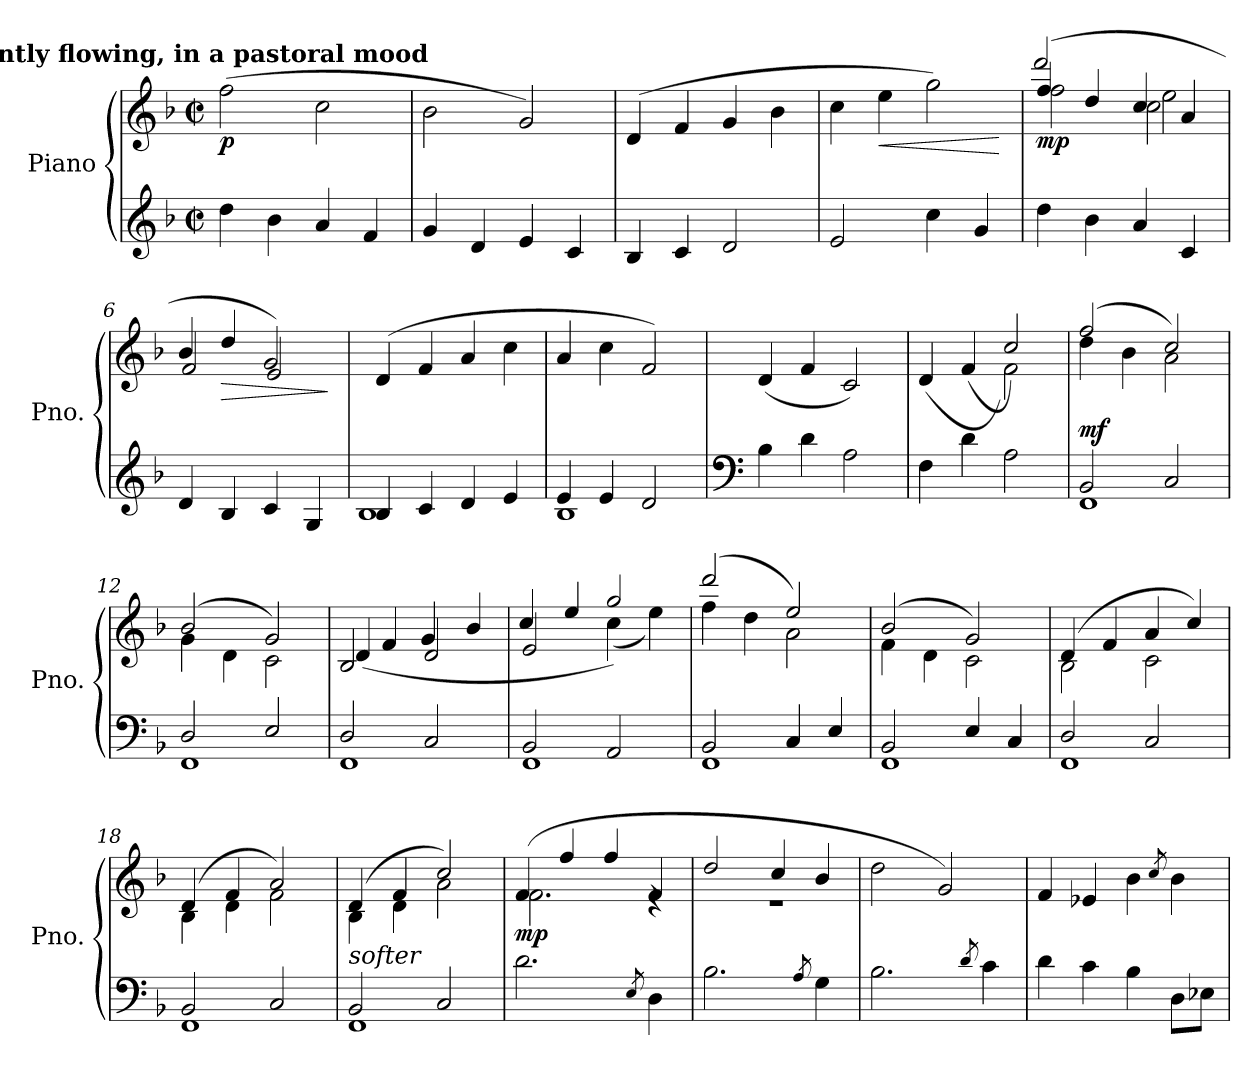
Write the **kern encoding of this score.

**kern	**kern	**dynam
*part1	*part1	*part1
*staff2	*staff1	*staff1/2
*I"Piano	*	*
*I'Pno.	*	*
*clefG2	*clefG2	*
*k[b-]	*k[b-]	*
*M2/2	*M2/2	*
*met(c|)	*met(c|)	*
*MM104	*MM104	*
!!LO:REH:place=s1:a:enc=none:fs=8:t=Gently flowing, in a pastoral mood
=1	=1	=1
!	!	!LO:DY:b
4dd\	(2ff\	p
4b-\	.	.
4a/	2cc\	.
4f/	.	.
=2	=2	=2
4g/	2b-\	.
4d/	.	.
4e/	2g/)	.
4c/	.	.
=3	=3	=3
4B-/	(4d/	.
4c/	4f/	.
2d/	4g/	.
.	4b-\	.
=4	=4	=4
2e/	4cc\	.
!	!	!LO:HP:b
.	4ee\	<
4cc\	2gg\)	.
4g/	.	.
.	.	[
!!LO:LB:g=z
=5	=5	=5
*	*^	*
*	*	*^	*
!	!	!	!	!LO:DY:b
4dd\	4ff/	2ff\	(2ddd/	mp
4b-\	4dd/	.	.	.
4a/	4cc/	2cc\	2ee\	.
4c/	4a/	.	.	.
*	*	*v	*v	*
=6	=6	=6	=6
4d/	4b-/	2f/	.
!	!	!	!LO:HP:b
4B-/	4dd/	.	>
4c/	2g/)	2e/	.
4G/	.	.	.
*	*v	*v	*
.	.	]
=7	=7	=7
*^	*	*
4B-/	1B-	(4d/	.
4c/	.	4f/	.
4d/	.	4a/	.
4e/	.	4cc\	.
=8	=8	=8	=8
4e/	1B-	4a/	.
4e/	.	4cc\	.
2d/	.	2f/)	.
*v	*v	*	*
=9	=9	=9
*clefF4	*	*
4B-\	(>4d/	.
4d\	4f/	.
2A\	2c/)	.
!!LO:LB:g=z
=10	=10	=10
*	*^	*
4F\	(4d/	2ryy	.
4d\	(4f/	.	.
2A\	2cc/)	2f\)	.
=11	=11	=11	=11
*^	*	*	*
!	!	!	!	!LO:DY:a=2
2BB-/	1FF	(2ff/	4dd\	mf
.	.	.	4b-\	.
2C/	.	2cc/)	2a\	.
=12	=12	=12	=12	=12
2D/	1FF	(2b-/	4g\	.
.	.	.	4d\	.
2E/	.	2g/)	2c\	.
=13	=13	=13	=13	=13
2D/	1FF	2B-/	(4d/	.
.	.	.	4f/	.
2C/	.	2d/	4g/	.
.	.	.	4b-/	.
=14	=14	=14	=14	=14
2BB-/	1FF	2e/	4cc/	.
.	.	.	4ee/	.
2AA/	.	2gg/)	(4cc\	.
.	.	.	4ee\)	.
!!LO:LB:g=z	!!
=15	=15	=15	=15	=15
1FF	2BB-/	(2ddd/	4ff\	.
.	.	.	4dd\	.
.	4C/	2ee/)	2a\	.
.	4E/	.	.	.
=16	=16	=16	=16	=16
1FF	2BB-/	(2b-/	4f\	.
.	.	.	4d\	.
.	4E/	2g/)	2c\	.
.	4C/	.	.	.
=17	=17	=17	=17	=17
2D/	1FF	(4d/	2B-\	.
.	.	4f/	.	.
2C/	.	4a/	2c\	.
.	.	4cc/)	.	.
=18	=18	=18	=18	=18
2BB-/	1FF	(4d/	4B-\	.
.	.	4f/	4d\	.
2C/	.	2a/)	2f\	.
=19	=19	=19	=19	=19
!	!	!LO:TX:b:i:t=softer	!	!
2BB-/	1FF	(4d/	4B-\	.
.	.	4f/	4d\	.
2C/	.	2cc/)	2a\	.
*v	*v	*	*	*
!!LO:LB:g=z	!!
=20	=20	=20	=20
!	!	!	!LO:DY:b
2.d\	(4f/	2.f\	mp
.	4ff/	.	.
.	4ff/	.	.
8qE/	.	.	.
4D\	4f/	4re	.
=21	=21	=21	=21
2.B-\	2dd/	1r	.
.	4cc/	.	.
8qA/	.	.	.
4G\	4b-/	.	.
*	*v	*v	*
=22	=22	=22
2.B-\	2dd\	.
.	2g/)	.
8qd/	.	.
4c\	.	.
=23	=23	=23
4d\	4f/	.
4c\	4e-X/	.
4B-\	4b-\	.
.	8qcc/	.
8D\L	4b-\	.
8E-X\J	.	.
=	=	=
*-	*-	*-
